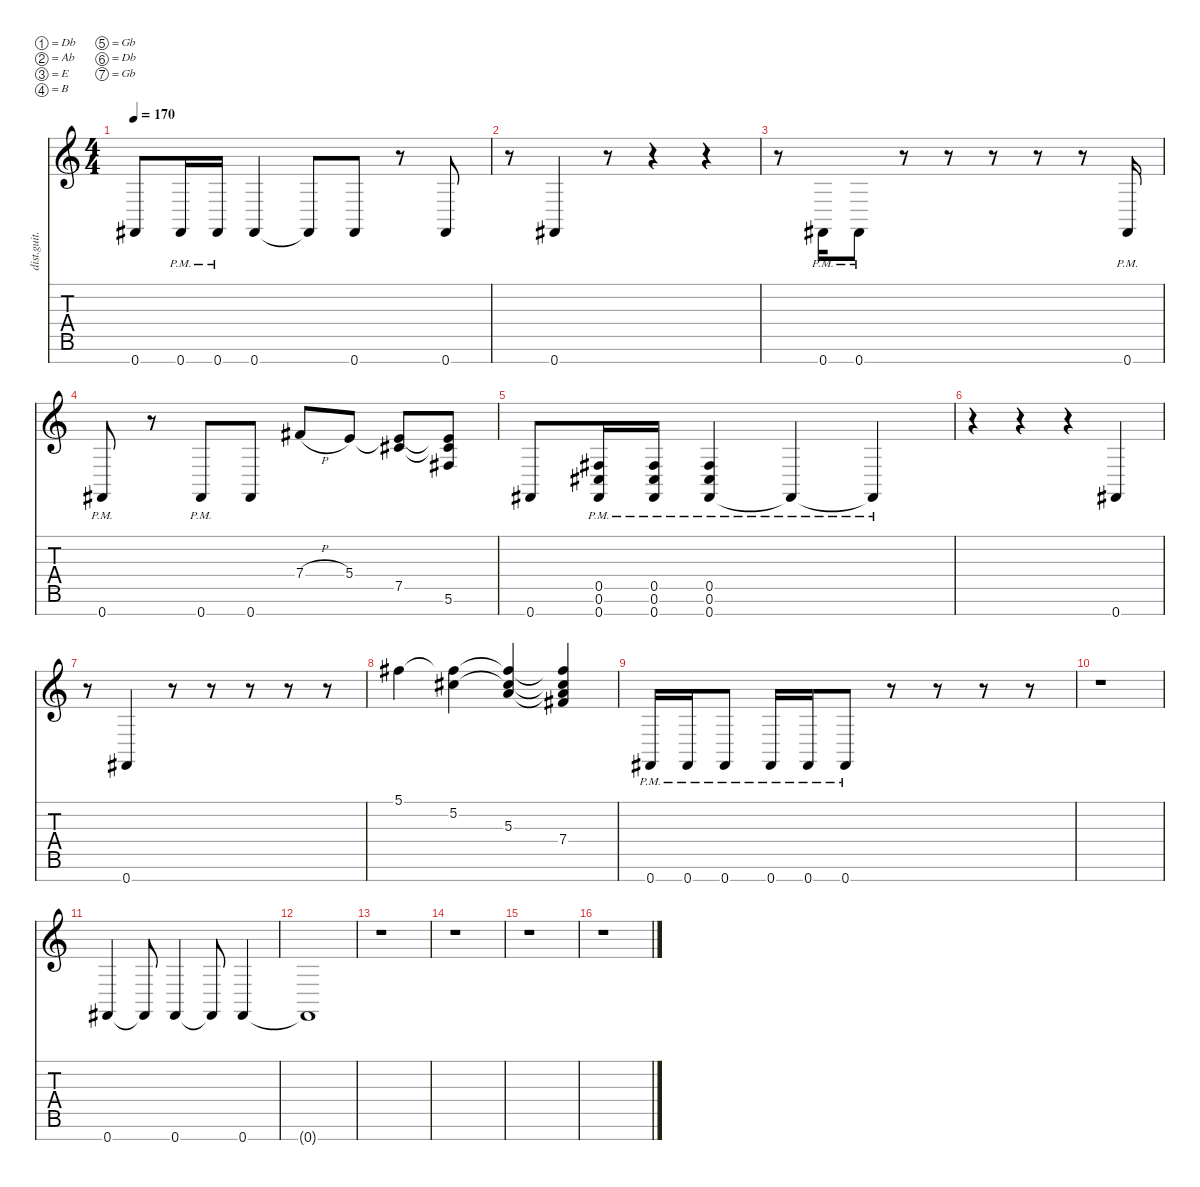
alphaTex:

\defaultSystemsLayout 4
\hideDynamics
\bracketExtendMode nobrackets
\otherSystemsTrackNameOrientation horizontal
\track ("Distortion Guitar" "dist.guit.") {instrument distortionguitar}
\staff {score tabs}
\tuning (Db4 Ab3 E3 B2 Gb2 Db2 Gb1)
\ts (4 4)
\tempo 170
\clef g2
\ks c
0.7{acc #}.8{dy mf beam Up} 0.7{pm acc #}.16{beam Up} 0.7{pm acc #}.16{beam Up} 0.7{acc #}.4{beam Up} 0.7{t acc #}.8{beam Up} 0.7{acc #}.8{beam Up} r.8{beam Up} 0.7{acc #}.8{beam Up} |
r.8{beam Down} 0.7{acc #}.4{beam Up} r.8{beam Up} r.4{beam Up} r.4{beam Up} |
r.8{beam Down} 0.7{pm acc #}.16{beam Up} 0.7{pm acc #}.8{beam Up} r.8{beam Up} r.8{beam Up} r.8{beam Up} r.8{beam Up} r.8{beam Up} 0.7{pm acc #}.16{beam Up} |
0.7{pm acc #}.8{beam Up} r.8{beam Up} 0.7{pm acc #}.8{beam Up} 0.7{acc #}.8{beam Up} 7.4{h acc #}.8{beam Up} 5.4.8{beam Up} (5.4{t} 7.5{acc #}).8{beam Up} (5.6{acc #} 5.4{t} 7.5{t acc #}).8{beam Up} |
0.7{acc #}.8{beam Up} (0.7{pm acc #} 0.6{acc #} 0.5{acc #}).16{beam Up} (0.7{pm acc #} 0.5{acc #} 0.6{acc #}).16{beam Up} (0.7{pm acc #} 0.6{acc #} 0.5{acc #}).4{beam Up} 0.7{pm t acc #}.4{beam Up} 0.7{pm t acc #}.4{beam Up} |
r.4{beam Down} r.4{beam Down} r.4{beam Down} 0.7{acc #}.4{beam Up} |
r.8{beam Down} 0.7{acc #}.4{beam Up} r.8{beam Up} r.8{beam Up} r.8{beam Up} r.8{beam Up} r.8{beam Up} |
5.1{acc #}.4{beam Down} (5.2{acc #} 5.1{t acc #}).4{beam Down} (5.3 5.1{t acc #} 5.2{t acc #}).4{beam Up} (7.4{acc #} 5.1{t acc #} 5.2{t acc #} 5.3{t}).4{beam Up} |
0.7{pm acc #}.16{beam Up} 0.7{pm acc #}.16{beam Up} 0.7{pm acc #}.8{beam Up} 0.7{pm acc #}.16{beam Up} 0.7{pm acc #}.16{beam Up} 0.7{pm acc #}.8{beam Up} r.8{beam Up} r.8{beam Up} r.8{beam Up} r.8{beam Up} |
r.1{beam Down} |
0.7{acc #}.4{beam Up} 0.7{t acc #}.8{beam Up} 0.7{acc #}.4{beam Up} 0.7{t acc #}.8{beam Up} 0.7{acc #}.4{beam Up} |
0.7{t acc #}.1{beam Down} |
r.1{beam Down} |
r.1{beam Down} |
r.1{beam Down} |
r.1{beam Down}
